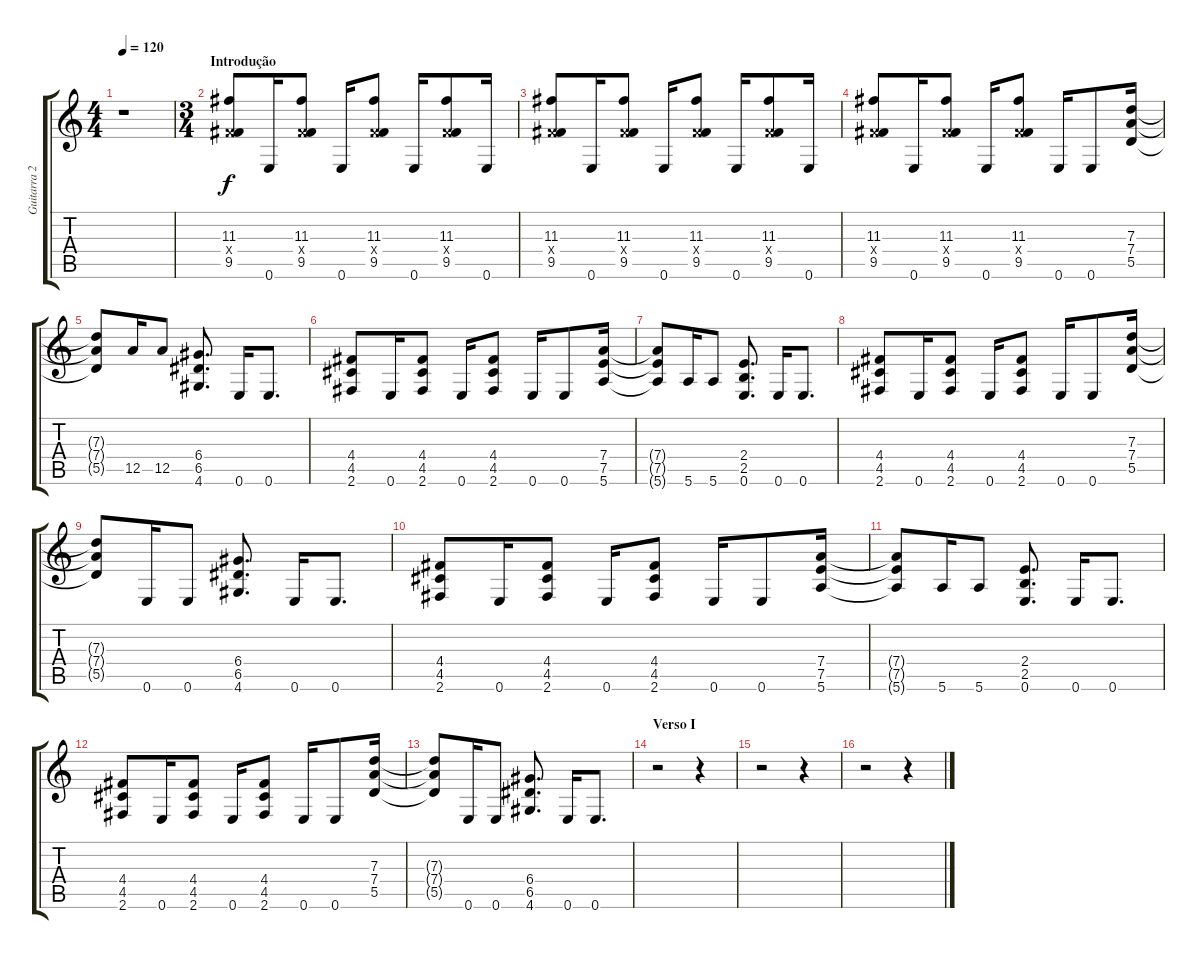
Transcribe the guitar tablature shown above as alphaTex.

\track ("Guitarra 2 - Erik" "Guitarra 2") {instrument overdrivenguitar}
\staff {score tabs}
\tuning (E4 B3 G3 D3 A2 E2) {hide}
\ts (4 4)
\tempo 120
\clef g2
\ks c
r.1{dy f instrument overdrivenguitar} |
\ts (3 4)
\section ("" "Introdução")
(11.3 4.4{x} 9.5).8 0.6.16 (11.3 4.4{x} 9.5).8 0.6.16 (11.3 4.4{x} 9.5).8 0.6.16 (11.3 4.4{x} 9.5).8 0.6.16 |
(11.3 4.4{x} 9.5).8 0.6.16 (11.3 4.4{x} 9.5).8 0.6.16 (11.3 4.4{x} 9.5).8 0.6.16 (11.3 4.4{x} 9.5).8 0.6.16 |
(11.3 4.4{x} 9.5).8 0.6.16 (11.3 4.4{x} 9.5).8 0.6.16 (11.3 4.4{x} 9.5).8 0.6.16 0.6.8 (7.3 7.4 5.5).16 |
(7.3{t} 7.4{t} 5.5{t}).8 12.5.16 12.5.8 (6.4 6.5 4.6).8{d} 0.6.16 0.6.8{d} |
(4.4 4.5 2.6).8 0.6.16 (4.4 4.5 2.6).8 0.6.16 (4.4 4.5 2.6).8 0.6.16 0.6.8 (7.4 7.5 5.6).16 |
(7.4{t} 7.5{t} 5.6{t}).8 5.6.16 5.6.8 (2.4 2.5 0.6).8{d} 0.6.16 0.6.8{d} |
(4.4 4.5 2.6).8 0.6.16 (4.4 4.5 2.6).8 0.6.16 (4.4 4.5 2.6).8 0.6.16 0.6.8 (7.3 7.4 5.5).16 |
(7.3{t} 7.4{t} 5.5{t}).8 0.6.16 0.6.8 (6.4 6.5 4.6).8{d} 0.6.16 0.6.8{d} |
(4.4 4.5 2.6).8 0.6.16 (4.4 4.5 2.6).8 0.6.16 (4.4 4.5 2.6).8 0.6.16 0.6.8 (7.4 7.5 5.6).16 |
(7.4{t} 7.5{t} 5.6{t}).8 5.6.16 5.6.8 (2.4 2.5 0.6).8{d} 0.6.16 0.6.8{d} |
(4.4 4.5 2.6).8 0.6.16 (4.4 4.5 2.6).8 0.6.16 (4.4 4.5 2.6).8 0.6.16 0.6.8 (7.3 7.4 5.5).16 |
(7.3{t} 7.4{t} 5.5{t}).8 0.6.16 0.6.8 (6.4 6.5 4.6).8{d} 0.6.16 0.6.8{d} |
\section ("" "Verso I")
r.2 r.4 |
r.2 r.4 |
r.2 r.4
